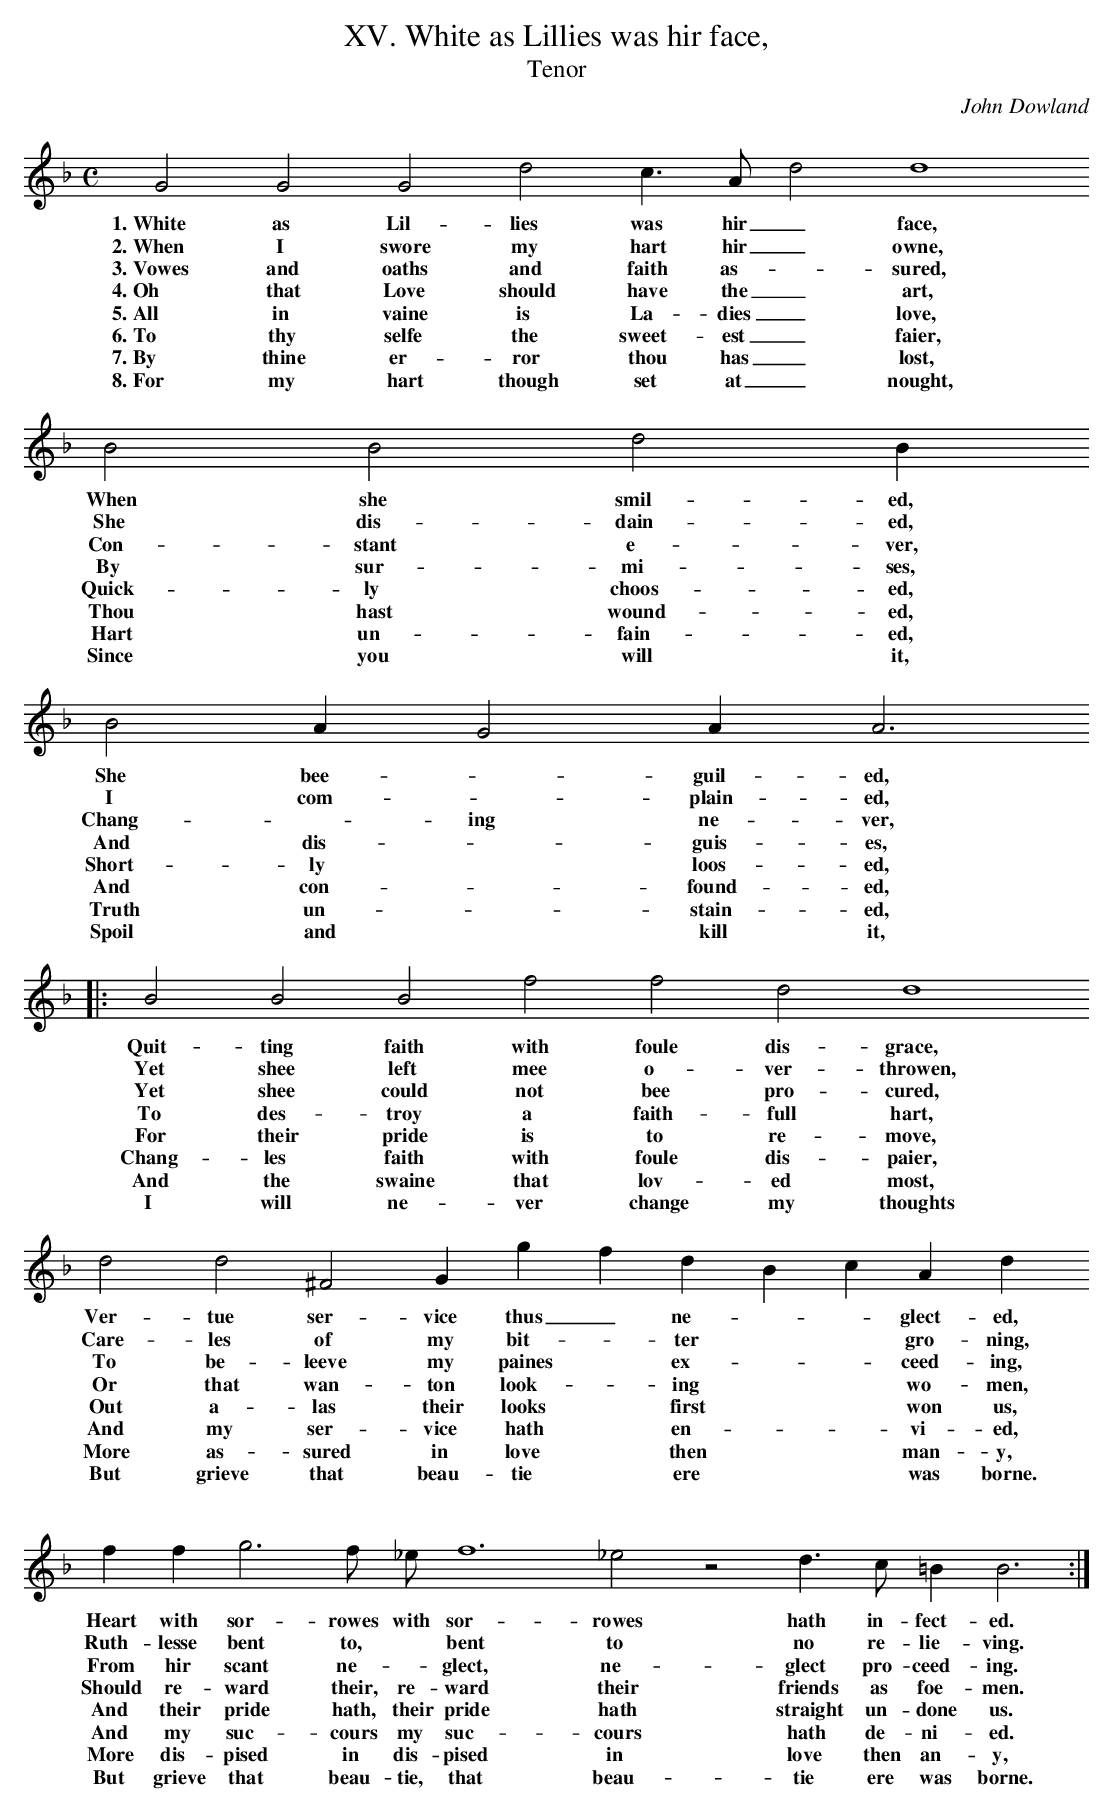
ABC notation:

X:1
T:XV. White as Lillies was hir face,
T:Tenor
C: John Dowland
L:1/4
M:C
K: G dor -8va
G2 G2 G2 d2 c > A d2 d4
w:1.~White as Lil- lies was hir _ face,
w:2.~When I swore my hart hir _ owne,
w:3.~Vowes and oaths and faith as- * sured,
w:4.~Oh that Love should have the _ art,
w:5.~All in vaine is La- dies _ love,
w:6.~To thy selfe the sweet- est _ faier,
w:7.~By thine er- ror thou has _ lost,
w:8.~For my hart though set at _ nought,
B2 B2 d2 B
w:When she smil- ed,
w:She dis- dain- ed,
w:Con- stant e- ver,
w:By sur- mi- ses,
w:Quick- ly choos- ed,
w:Thou hast wound- ed,
w:Hart un- fain- ed,
w:Since you will it,
B2 A G2 A A3
w:She bee- * guil- ed,
w:I com- * plain- ed,
w:Chang- * ing ne- ver,
w:And dis- * guis- es,
w:Short- ly * loos- ed,
w:And con- * found- ed,
w:Truth un- * stain- ed,
w:Spoil and * kill it,
|:B2 B2 B2 f2 f2 d2 d4
w:Quit- ting faith with foule dis- grace,
w:Yet shee left mee o- ver- throwen,
w:Yet shee could not bee pro- cured,
w:To des- troy a faith- full hart,
w:For their pride is to re- move,
w:Chang- les faith with foule dis- paier,
w:And the swaine that lov- ed most,
w:I will ne- ver change my thoughts
d2 d2 ^F2 G g f d B c A d
w:Ver- tue ser- vice thus _ ne- * * glect- ed,
w:Care- les of my bit- * ter * * gro- ning,
w:To be- leeve my paines * ex- * * ceed- ing,
w:Or that wan- ton look- * ing * * wo- men,
w:Out a- las their looks * first * * won us,
w:And my ser- vice hath * en- * * vi- ed,
w:More as- sured in love * then * * man- y,
w:But grieve that beau-  tie *  ere * * was borne.
f f g3 f/ _e/ f6 _e2 z2 d > c =B B3 :|
w:Heart with sor- rowes with sor- rowes  hath in- fect- ed.
w:Ruth- lesse bent to, * bent to no re- lie- ving.
w:From hir scant ne- * glect, ne-  glect pro- ceed- ing.
w:Should re- ward their, re- ward their friends as foe- men.
w:And their pride hath, their pride hath straight un- done us.
w:And my suc- cours my suc- cours hath de- ni- ed.
w:More dis- pised in dis- pised in love then an- y,
w:But grieve that beau- tie, that beau- tie ere was borne.
